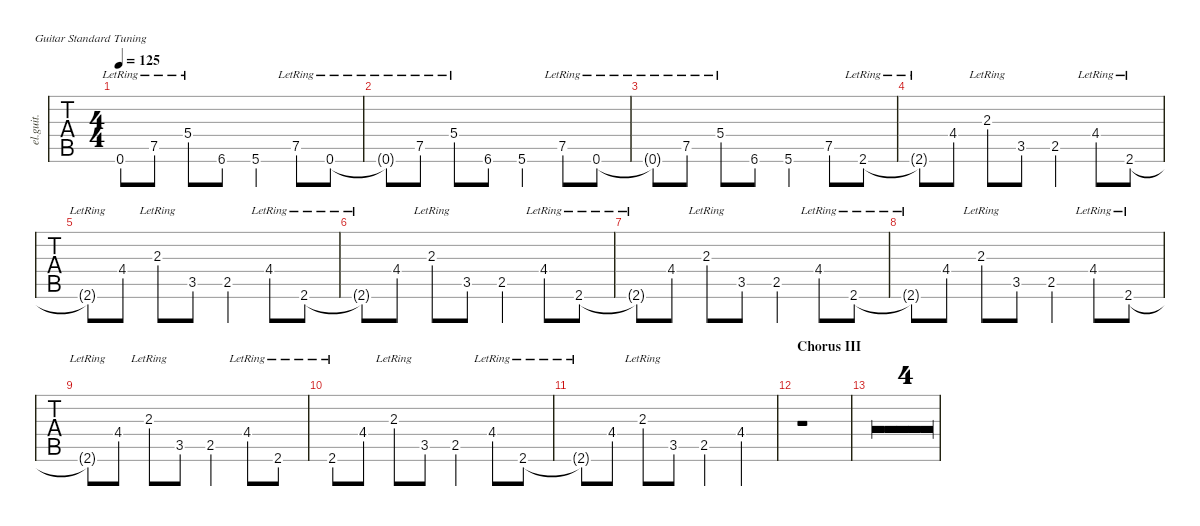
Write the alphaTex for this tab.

\defaultSystemsLayout 4
\hideDynamics
\bracketExtendMode nobrackets
\track ("Clean Guitar 1" "el.guit.") {defaultSystemsLayout 4 multiBarRest instrument electricguitarclean}
\staff {tabs}
\tuning (E4 B3 G3 D3 A2 E2)
\ts (4 4)
\tempo 125
\clef g2
\ks c
0.6{lr t}.8{dy mf} 7.5{lr}.8 5.4{lr}.8 6.6{acc #}.8 5.6.4 7.5{lr}.8 0.6{lr}.8 |
0.6{lr t}.8 7.5{lr}.8 5.4{lr}.8 6.6{acc #}.8 5.6.4 7.5{lr}.8 0.6{lr}.8 |
0.6{lr t}.8 7.5{lr}.8 5.4{lr}.8 6.6{acc #}.8 5.6.4 7.5.8 2.6{lr acc #}.8 |
2.6{lr t acc #}.8 4.4{acc #}.8 2.3{lr}.8 3.5.8 2.5.4 4.4{lr acc #}.8 2.6{lr acc #}.8 |
2.6{lr t acc #}.8 4.4{acc #}.8 2.3{lr}.8 3.5.8 2.5.4 4.4{lr acc #}.8 2.6{lr acc #}.8 |
2.6{lr t acc #}.8 4.4{acc #}.8 2.3{lr}.8 3.5.8 2.5.4 4.4{lr acc #}.8 2.6{lr acc #}.8 |
2.6{lr t acc #}.8 4.4{acc #}.8 2.3{lr}.8 3.5.8 2.5.4 4.4{lr acc #}.8 2.6{lr acc #}.8 |
2.6{lr t acc #}.8 4.4{acc #}.8 2.3{lr}.8 3.5.8 2.5.4 4.4{lr acc #}.8 2.6{lr acc #}.8 |
2.6{lr t acc #}.8 4.4{acc #}.8 2.3{lr}.8 3.5.8 2.5.4 4.4{lr acc #}.8 2.6{lr acc #}.8 |
2.6{lr acc #}.8 4.4{acc #}.8 2.3{lr}.8 3.5.8 2.5.4 4.4{lr acc #}.8 2.6{lr acc #}.8 |
2.6{lr t acc #}.8 4.4{acc #}.8 2.3{lr}.8 3.5.8 2.5.4 4.4{acc #}.4 |
\section ("" "Chorus III")
r.1 |
r.1 |
r.1 |
r.1 |
r.1
